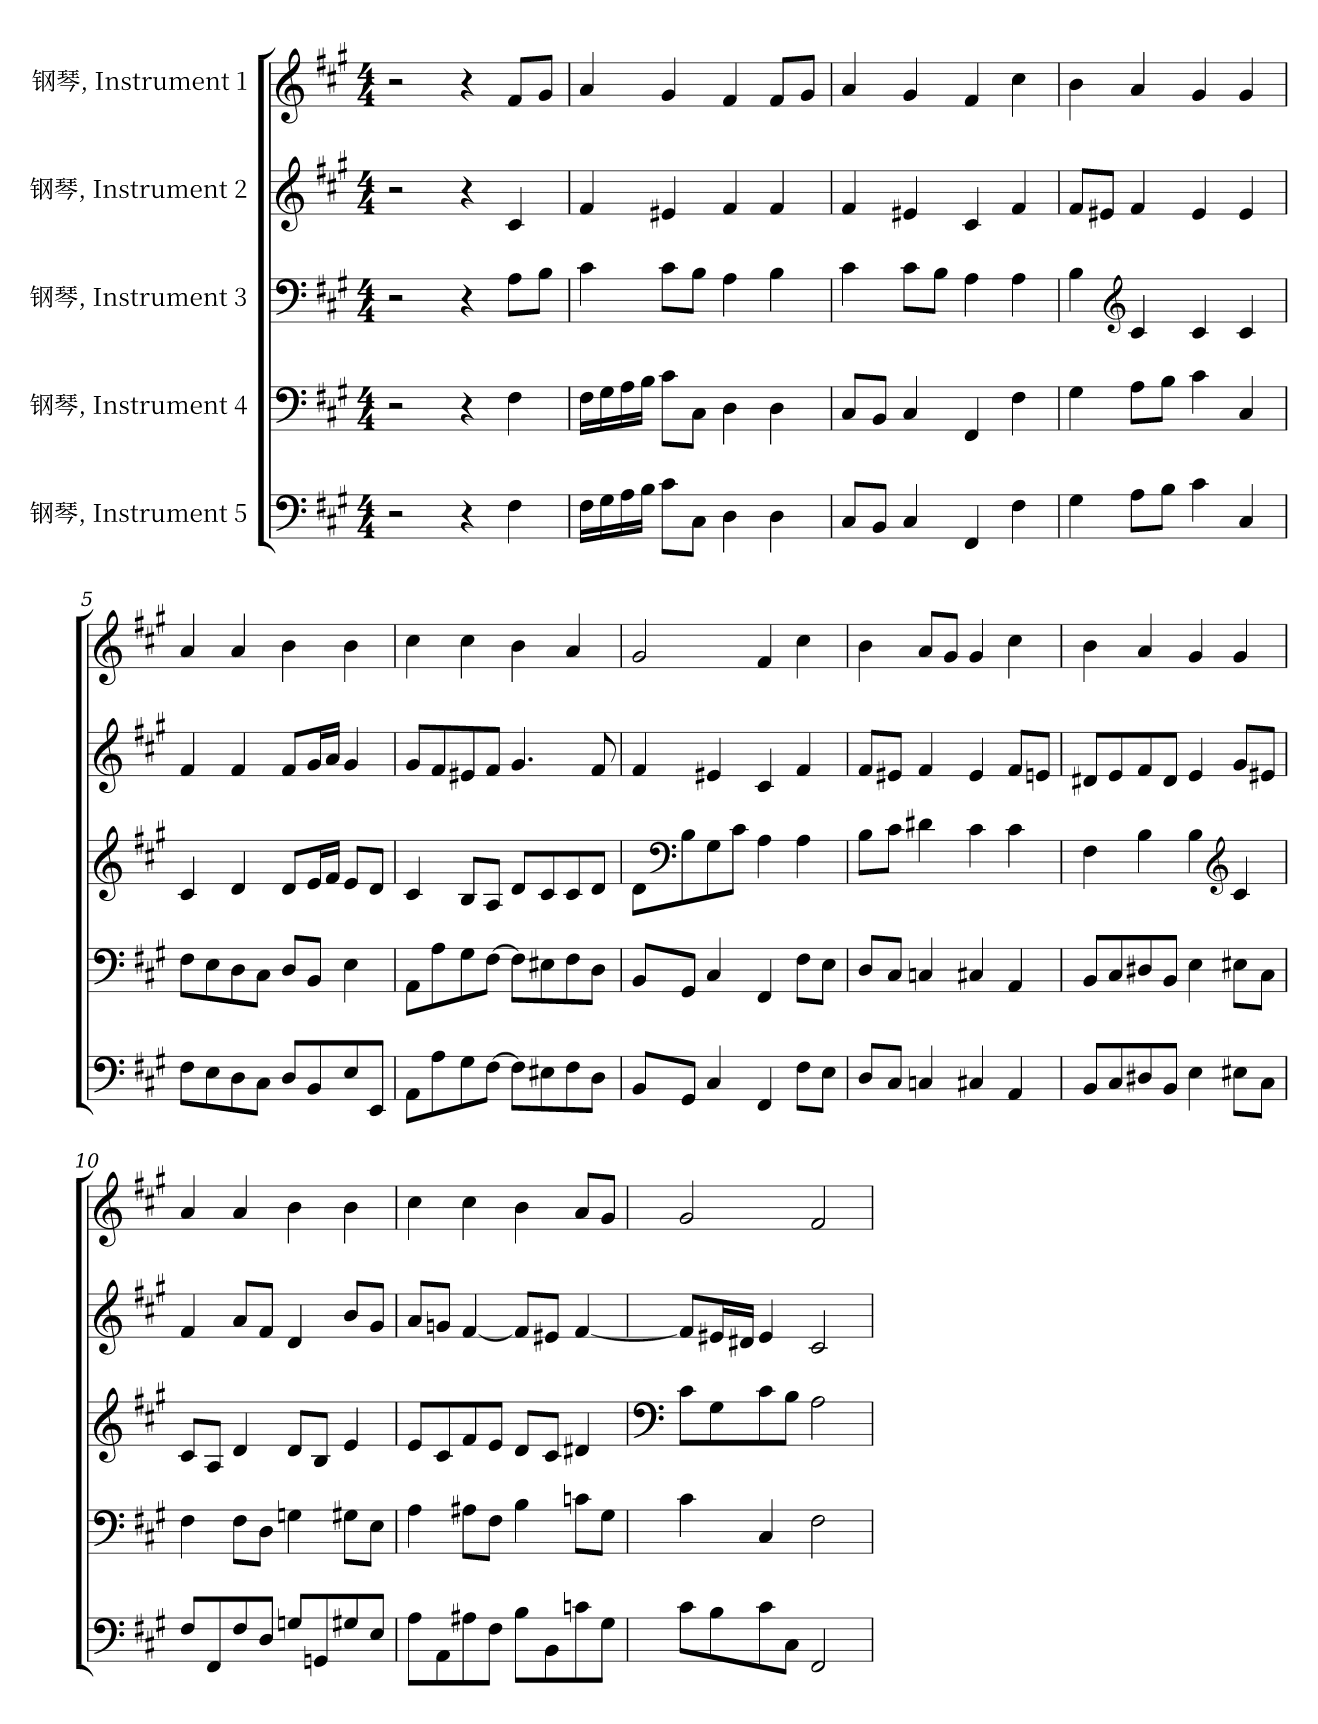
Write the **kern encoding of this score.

**kern	**kern	**kern	**kern	**kern
*part5	*part4	*part3	*part2	*part1
*staff5	*staff4	*staff3	*staff2	*staff1
*I"钢琴, Instrument 5	*I"钢琴, Instrument 4	*I"钢琴, Instrument 3	*I"钢琴, Instrument 2	*I"钢琴, Instrument 1
*clefF4	*clefF4	*clefF4	*clefG2	*clefG2
*k[f#c#g#]	*k[f#c#g#]	*k[f#c#g#]	*k[f#c#g#]	*k[f#c#g#]
*M4/4	*M4/4	*M4/4	*M4/4	*M4/4
*MM84	*MM84	*MM84	*MM84	*MM84
=1	=1	=1	=1	=1
2r	2r	2r	2r	2r
4r	4r	4r	4r	4r
4F#\	4F#\	8A\L	4c#/	8f#/L
.	.	8B\J	.	8g#/J
=2	=2	=2	=2	=2
16F#\LL	16F#\LL	4c#\	4f#/	4a/
16G#\	16G#\	.	.	.
16A\	16A\	.	.	.
16B\JJ	16B\JJ	.	.	.
8c#\L	8c#\L	8c#\L	4e#X/	4g#/
8C#\J	8C#\J	8B\J	.	.
4D\	4D\	4A\	4f#/	4f#/
4D\	4D\	4B\	4f#/	8f#/L
.	.	.	.	8g#/J
=3	=3	=3	=3	=3
8C#/L	8C#/L	4c#\	4f#/	4a/
8BB/J	8BB/J	.	.	.
4C#/	4C#/	8c#\L	4e#X/	4g#/
.	.	8B\J	.	.
4FF#/	4FF#/	4A\	4c#/	4f#/
4F#\	4F#\	4A\	4f#/	4cc#\
=4	=4	=4	=4	=4
4G#\	4G#\	4B\	8f#/L	4b\
.	.	.	8e#X/J	.
*	*	*clefG2	*	*
8A\L	8A\L	4c#/	4f#/	4a/
8B\J	8B\J	.	.	.
4c#\	4c#\	4c#/	4e#/	4g#/
4C#/	4C#/	4c#/	4e#/	4g#/
!!LO:LB:g=z
=5	=5	=5	=5	=5
8F#\L	8F#\L	4c#/	4f#/	4a/
8E\	8E\	.	.	.
8D\	8D\	4d/	4f#/	4a/
8C#\J	8C#\J	.	.	.
8D/L	8D/L	8d/L	8f#/L	4b\
8BB/	8BB/J	16e/L	16g#/L	.
.	.	16f#/JJ	16a/JJ	.
8E/	4E\	8e/L	4g#/	4b\
8EE/J	.	8d/J	.	.
=6	=6	=6	=6	=6
8AA\L	8AA\L	4c#/	8g#/L	4cc#\
8A\	8A\	.	8f#/	.
8G#\	8G#\	8B/L	8e#X/	4cc#\
[8F#\J	[8F#\J	8A/J	8f#/J	.
8F#\L]	8F#\L]	8d/L	4.g#/	4b\
8E#X\	8E#X\	8c#/	.	.
8F#\	8F#\	8c#/	.	4a/
8D\J	8D\J	8d/J	8f#/	.
=7	=7	=7	=7	=7
8BB/L	8BB/L	8d\L	4f#/	2g#/
*	*	*clefF4	*	*
8GG#/J	8GG#/J	8B\	.	.
4C#/	4C#/	8G#\	4e#X/	.
.	.	8c#\J	.	.
4FF#/	4FF#/	4A\	4c#/	4f#/
8F#\L	8F#\L	4A\	4f#/	4cc#\
8E\J	8E\J	.	.	.
=8	=8	=8	=8	=8
8D/L	8D/L	8B\L	8f#/L	4b\
8C#/J	8C#/J	8c#\J	8e#X/J	.
4Cn/	4Cn/	4d#X\	4f#/	8a/L
.	.	.	.	8g#/J
4C#X/	4C#X/	4c#\	4e#/	4g#/
4AA/	4AA/	4c#\	8f#/L	4cc#\
.	.	.	8en/J	.
!!LO:PB:g=z
=9	=9	=9	=9	=9
8BB/L	8BB/L	4F#\	8d#X/L	4b\
8C#/	8C#/	.	8e/	.
8D#X/	8D#X/	4B\	8f#/	4a/
8BB/J	8BB/J	.	8d#/J	.
4E\	4E\	4B\	4e/	4g#/
*	*	*clefG2	*	*
8E#X\L	8E#X\L	4c#/	8g#/L	4g#/
8C#\J	8C#\J	.	8e#X/J	.
=10	=10	=10	=10	=10
8F#/L	4F#\	8c#/L	4f#/	4a/
8FF#/	.	8A/J	.	.
8F#/	8F#\L	4d/	8a/L	4a/
8D/J	8D\J	.	8f#/J	.
8Gn/L	4Gn\	8d/L	4d/	4b\
8GGn/	.	8B/J	.	.
8G#X/	8G#X\L	4e/	8b/L	4b\
8E/J	8E\J	.	8g#/J	.
=11	=11	=11	=11	=11
8A\L	4A\	8e/L	8a/L	4cc#\
8AA\	.	8c#/	8gn/J	.
8A#X\	8A#X\L	8f#/	[4f#/	4cc#\
8F#\J	8F#\J	8e/J	.	.
8B\L	4B\	8d/L	8f#/L]	4b\
8BB\	.	8c#/J	8e#X/J	.
8cn\	8cn\L	4d#X/	[4f#/	8a/L
8G#\J	8G#\J	.	.	8g#/J
!!LO:LB:g=z
=12	=12	=12	=12	=12
*	*	*clefF4	*	*
8c#\L	4c#\	8c#\L	8f#/L]	2g#/
8B\	.	8G#\	16e#X/L	.
.	.	.	16d#X/JJ	.
8c#\	4C#/	8c#\	4e#/	.
8C#\J	.	8B\J	.	.
2FF#/	2F#\	2A\	2c#/	2f#/
=	=	=	=	=
*-	*-	*-	*-	*-
